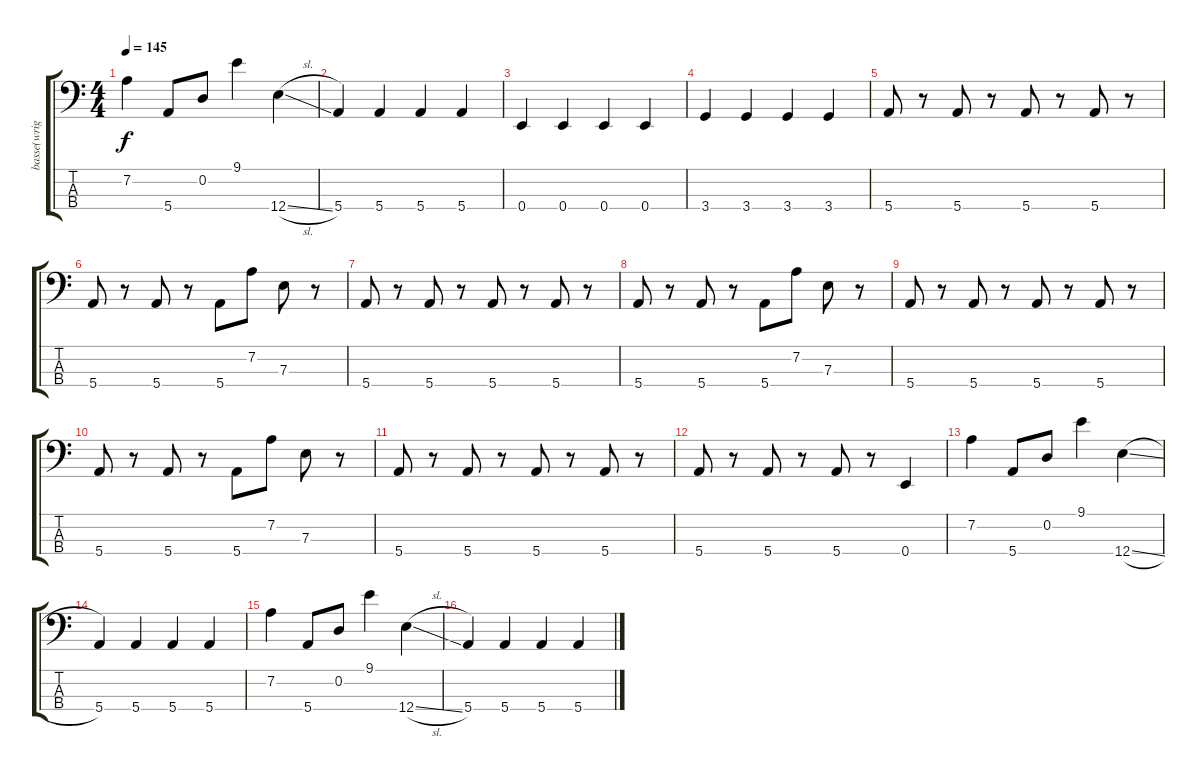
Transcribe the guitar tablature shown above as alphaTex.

\track ("basse(wright)" "basse(wrig") {instrument electricbassfinger}
\staff {score tabs}
\tuning (G2 D2 A1 E1) {hide}
\ts (4 4)
\tempo 145
\clef f4
\ks c
7.2.4{dy f} 5.4.8 0.2.8 9.1.4 12.4{sl}.4 |
5.4.4 5.4.4 5.4.4 5.4.4 |
0.4.4 0.4.4 0.4.4 0.4.4 |
3.4.4 3.4.4 3.4.4 3.4.4 |
5.4.8 r.8 5.4.8 r.8 5.4.8 r.8 5.4.8 r.8 |
5.4.8 r.8 5.4.8 r.8 5.4.8 7.2.8 7.3.8 r.8 |
5.4.8 r.8 5.4.8 r.8 5.4.8 r.8 5.4.8 r.8 |
5.4.8 r.8 5.4.8 r.8 5.4.8 7.2.8 7.3.8 r.8 |
5.4.8 r.8 5.4.8 r.8 5.4.8 r.8 5.4.8 r.8 |
5.4.8 r.8 5.4.8 r.8 5.4.8 7.2.8 7.3.8 r.8 |
5.4.8 r.8 5.4.8 r.8 5.4.8 r.8 5.4.8 r.8 |
5.4.8 r.8 5.4.8 r.8 5.4.8 r.8 0.4.4 |
7.2.4 5.4.8 0.2.8 9.1.4 12.4{sl}.4 |
5.4.4 5.4.4 5.4.4 5.4.4 |
7.2.4 5.4.8 0.2.8 9.1.4 12.4{sl}.4 |
5.4.4 5.4.4 5.4.4 5.4.4
